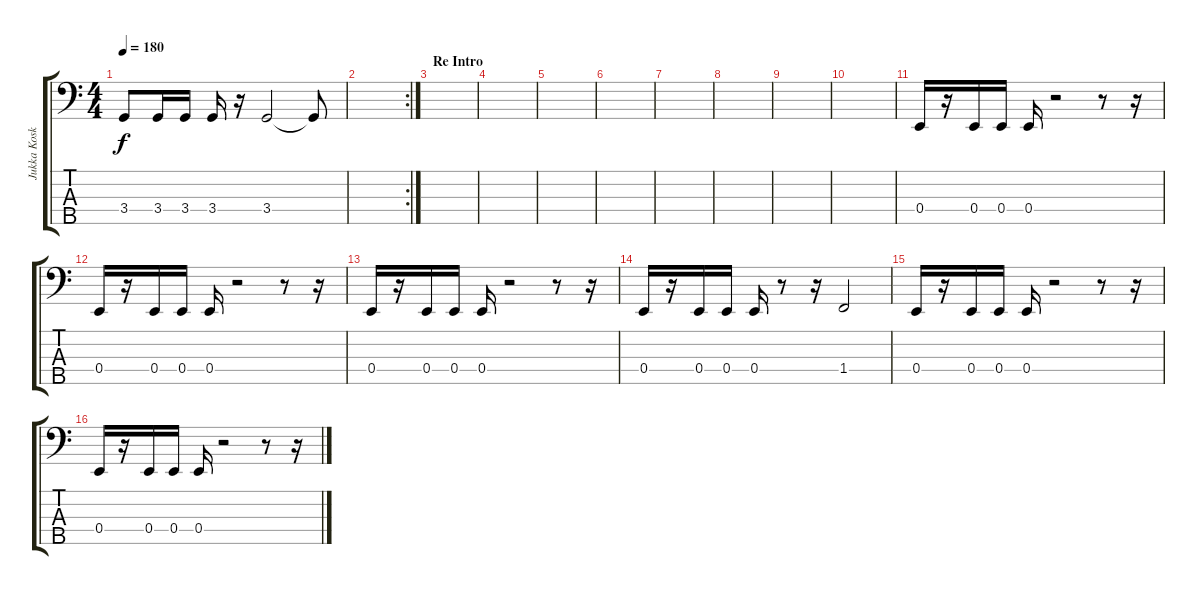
\track ("Jukka Koskinen" "Jukka Kosk") {instrument electricbasspick}
\staff {score tabs}
\tuning (G2 D2 A1 E1 B0) {hide}
\ts (4 4)
\tempo 180
\clef f4
\ks c
3.4.8{dy f} 3.4.16 3.4.16 3.4.16 r.16 3.4.2 3.4{t}.8 |
\rc 2
|
\section ("" "Re Intro")
|
|
|
|
|
|
|
|
0.4.16 r.16 0.4.16 0.4.16 0.4.16 r.2 r.8 r.16 |
0.4.16 r.16 0.4.16 0.4.16 0.4.16 r.2 r.8 r.16 |
0.4.16 r.16 0.4.16 0.4.16 0.4.16 r.2 r.8 r.16 |
0.4.16 r.16 0.4.16 0.4.16 0.4.16 r.8 r.16 1.4.2 |
0.4.16 r.16 0.4.16 0.4.16 0.4.16 r.2 r.8 r.16 |
0.4.16 r.16 0.4.16 0.4.16 0.4.16 r.2 r.8 r.16
